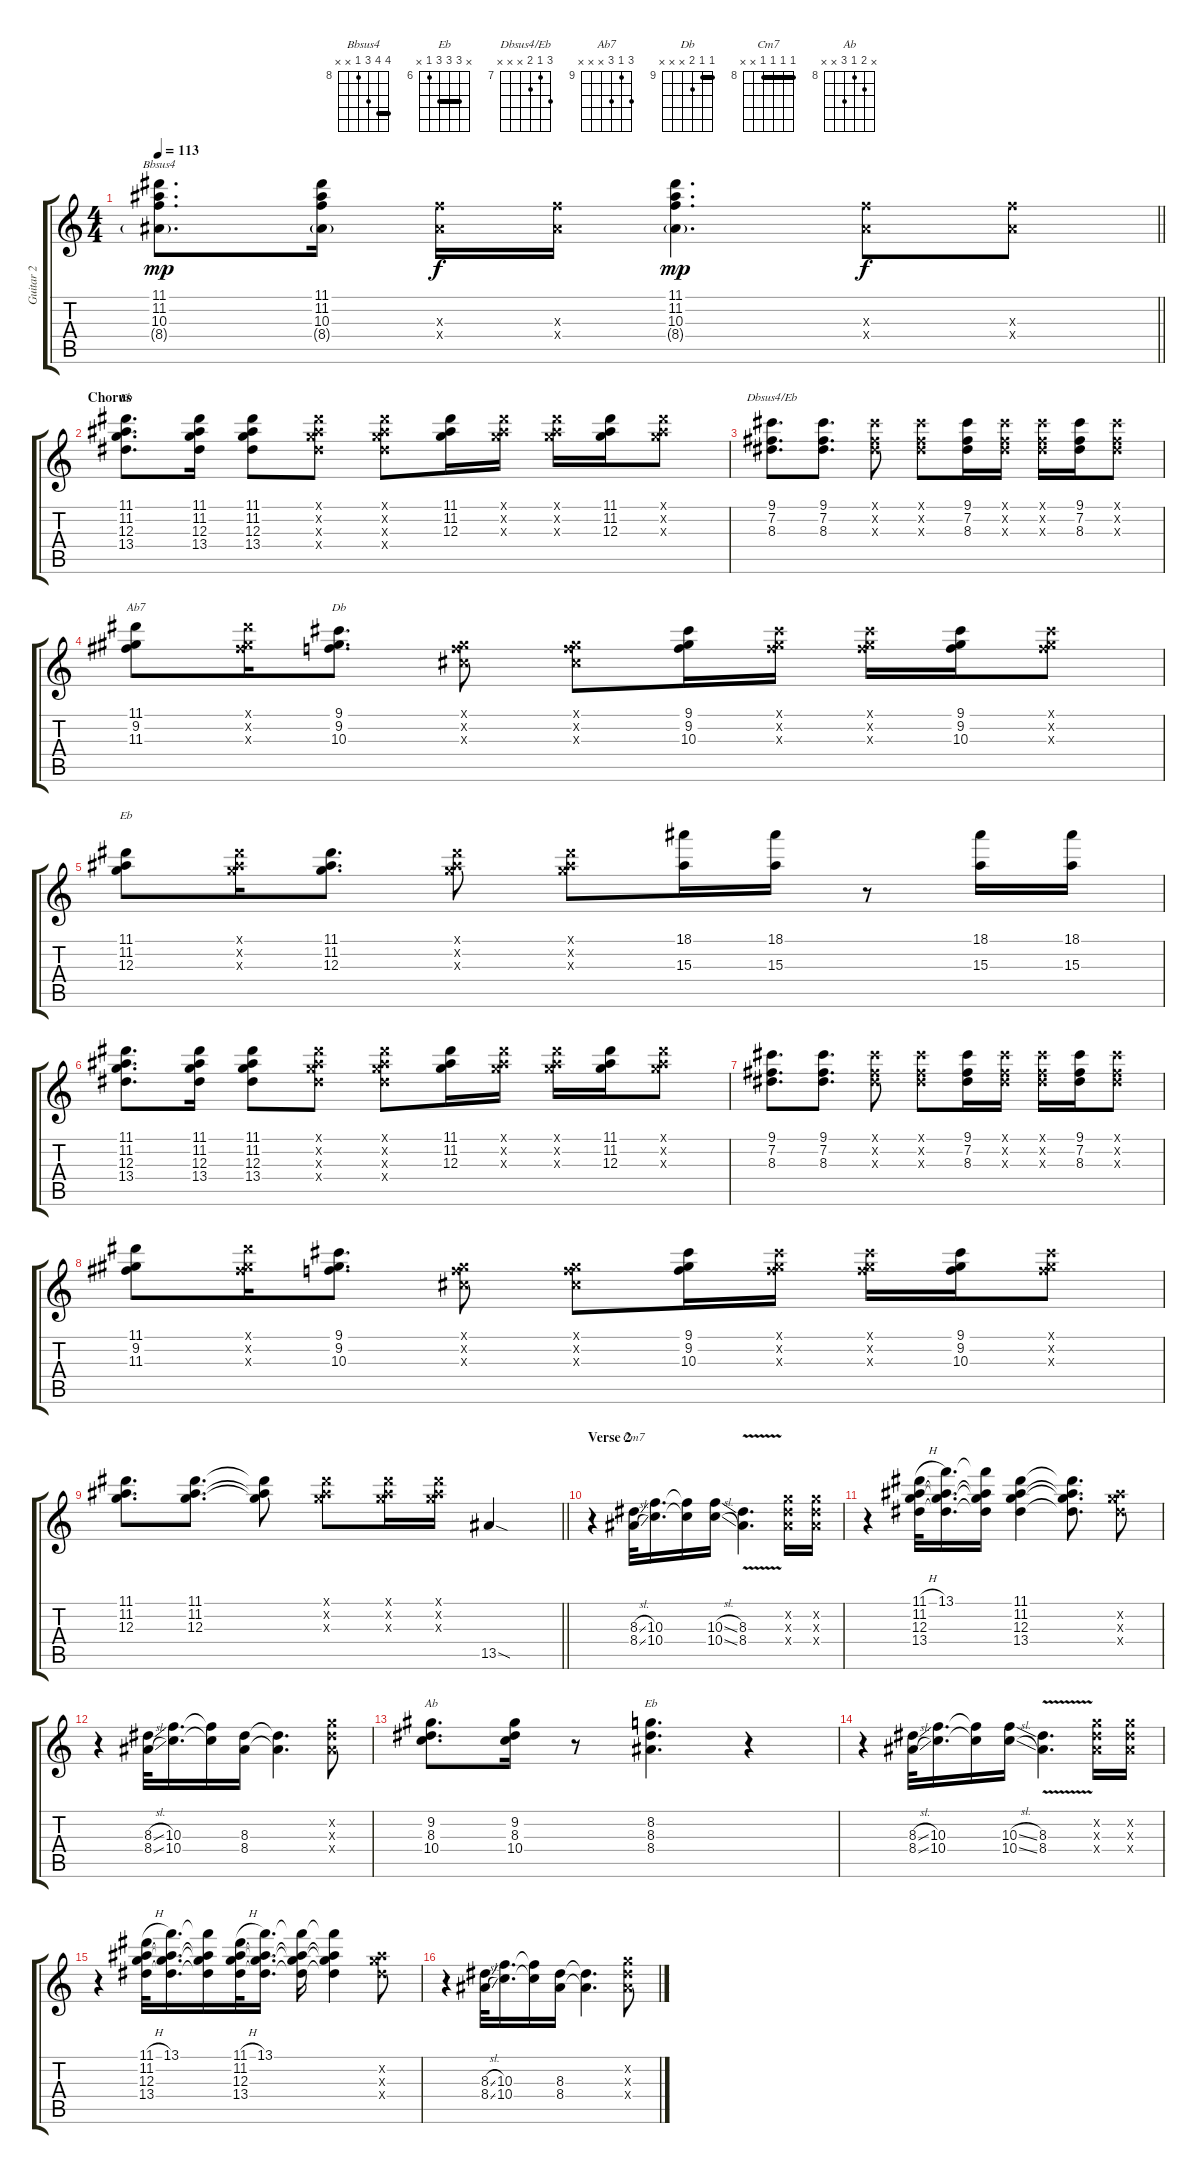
\track ("Guitar 2" "Guitar 2") {instrument electricguitarclean}
\staff {score tabs}
\tuning (E4 B3 G3 D3 A2 E2) {hide}
\chord ("Bbsus4" 11 11 10 8 x x) {firstfret 8 barre 11}
\chord ("Eb" 11 11 12 13 x x) {firstfret 11 barre 11}
\chord ("Dbsus4/Eb" 9 7 8 x x x) {firstfret 7}
\chord ("Ab7" 11 9 11 x x x) {firstfret 9}
\chord ("Db" 9 9 10 x x x) {firstfret 9 barre 9}
\chord ("Eb" 11 11 12 x x x) {firstfret 11 barre 11}
\chord ("Cm7" 8 8 8 8 x x) {firstfret 8 barre 8}
\chord ("Ab" x 9 8 10 x x) {firstfret 8}
\chord ("Eb" x 8 8 8 6 x) {firstfret 6 barre 8}
\ts (4 4)
\tempo 113
\clef g2
\barLineRight lightlight
\ks c
(11.1 11.2 10.3 8.4{g}).8{d ch "Bbsus4" dy mp} (11.1 11.2 10.3 8.4{g}).16 (10.3{x} 8.4{x}).16{dy f} (10.3{x} 8.4{x}).16 (11.1 11.2 10.3 8.4{g}).4{d dy mp} (10.3{x} 8.4{x}).8{dy f} (10.3{x} 8.4{x}).8 |
\section ("" "Chorus")
(11.1 11.2 12.3 13.4).8{d ch "Eb"} (11.1 11.2 12.3 13.4).16 (11.1 11.2 12.3 13.4).8 (11.1{x} 11.2{x} 12.3{x} 13.4{x}).8 (11.1{x} 11.2{x} 12.3{x} 13.4{x}).8 (11.1 11.2 12.3).16 (11.1{x} 11.2{x} 12.3{x}).16 (11.1{x} 11.2{x} 12.3{x}).16 (11.1 11.2 12.3).16 (11.1{x} 11.2{x} 12.3{x}).8 |
(9.1 7.2 8.3).8{d ch "Dbsus4/Eb"} (9.1 7.2 8.3).8{d} (9.1{x} 7.2{x} 8.3{x}).8 (9.1{x} 7.2{x} 8.3{x}).8 (9.1 7.2 8.3).16 (9.1{x} 7.2{x} 8.3{x}).16 (9.1{x} 7.2{x} 8.3{x}).16 (9.1 7.2 8.3).16 (9.1{x} 7.2{x} 8.3{x}).8 |
(11.1 9.2 11.3).8{ch "Ab7"} (11.1{x} 9.2{x} 11.3{x}).16 (9.1 9.2 10.3).8{d ch "Db"} (4.1{x} 6.2{x} 6.3{x}).8 (4.1{x} 6.2{x} 6.3{x}).8 (9.1 9.2 10.3).16 (9.1{x} 9.2{x} 10.3{x}).16 (9.1{x} 9.2{x} 10.3{x}).16 (9.1 9.2 10.3).16 (9.1{x} 9.2{x} 10.3{x}).8 |
(11.1 11.2 12.3).8{ch "Eb"} (11.1{x} 11.2{x} 12.3{x}).16 (11.1 11.2 12.3).8{d} (11.1{x} 11.2{x} 12.3{x}).8 (11.1{x} 11.2{x} 12.3{x}).8 (18.1 15.3).16 (18.1 15.3).16 r.8 (18.1 15.3).16 (18.1 15.3).16 |
(11.1 11.2 12.3 13.4).8{d} (11.1 11.2 12.3 13.4).16 (11.1 11.2 12.3 13.4).8 (11.1{x} 11.2{x} 12.3{x} 13.4{x}).8 (11.1{x} 11.2{x} 12.3{x} 13.4{x}).8 (11.1 11.2 12.3).16 (11.1{x} 11.2{x} 12.3{x}).16 (11.1{x} 11.2{x} 12.3{x}).16 (11.1 11.2 12.3).16 (11.1{x} 11.2{x} 12.3{x}).8 |
(9.1 7.2 8.3).8{d} (9.1 7.2 8.3).8{d} (9.1{x} 7.2{x} 8.3{x}).8 (9.1{x} 7.2{x} 8.3{x}).8 (9.1 7.2 8.3).16 (9.1{x} 7.2{x} 8.3{x}).16 (9.1{x} 7.2{x} 8.3{x}).16 (9.1 7.2 8.3).16 (9.1{x} 7.2{x} 8.3{x}).8 |
(11.1 9.2 11.3).8 (11.1{x} 9.2{x} 11.3{x}).16 (9.1 9.2 10.3).8{d} (4.1{x} 6.2{x} 6.3{x}).8 (4.1{x} 6.2{x} 6.3{x}).8 (9.1 9.2 10.3).16 (9.1{x} 9.2{x} 10.3{x}).16 (9.1{x} 9.2{x} 10.3{x}).16 (9.1 9.2 10.3).16 (9.1{x} 9.2{x} 10.3{x}).8 |
\barLineRight lightlight
(11.1 11.2 12.3).8{d} (11.1 11.2 12.3).8{d} (11.1{t} 11.2{t} 12.3{t}).8 (11.1{x} 11.2{x} 12.3{x}).8 (11.1{x} 11.2{x} 12.3{x}).16 (11.1{x} 11.2{x} 12.3{x}).16 13.5{sod}.4 |
\section ("" "Verse 2")
r.4 (8.3{sl} 8.4{sl}).32{ch "Cm7"} (10.3 10.4).16{d} (10.3{t} 10.4{t}).16 (10.3{sl} 10.4{sl}).16 (8.3{v} 8.4{v}).4{d} (8.2{x} 8.3{x} 8.4{x}).16 (8.2{x} 8.3{x} 8.4{x}).16 |
r.4 (11.1{h} 11.2 12.3 13.4).32 (13.1 11.2{t} 12.3{t} 13.4{t}).16{d} (13.1{t} 11.2{t} 12.3{t} 13.4{t}).16 (11.1 11.2 12.3 13.4).4 (11.1{t} 11.2{t} 12.3{t} 13.4{t}).8{d} (11.2{x} 12.3{x} 13.4{x}).8 |
r.4 (8.3{sl} 8.4{sl}).32 (10.3 10.4).16{d} (10.3{t} 10.4{t}).16 (8.3 8.4).16 (8.3{t} 8.4{t}).4{d} (8.2{x} 8.3{x} 8.4{x}).8 |
(9.2 8.3 10.4).8{d ch "Ab"} (9.2 8.3 10.4).16 r.8 (8.2 8.3 8.4).4{d ch "Eb"} r.4 |
r.4 (8.3{sl} 8.4{sl}).32 (10.3 10.4).16{d} (10.3{t} 10.4{t}).16 (10.3{sl} 10.4{sl}).16 (8.3{v} 8.4{v}).4{d} (8.2{x} 8.3{x} 8.4{x}).16 (8.2{x} 8.3{x} 8.4{x}).16 |
r.4 (11.1{h} 11.2 12.3 13.4).32 (13.1 11.2{t} 12.3{t} 13.4{t}).16{d} (13.1{t} 11.2{t} 12.3{t} 13.4{t}).16 (11.1{h} 11.2 12.3 13.4).32 (13.1 11.2{t} 12.3{t} 13.4{t}).16{d} (13.1{t} 11.2{t} 12.3{t} 13.4{t}).16 (13.1{t} 11.2{t} 12.3{t} 13.4{t}).4 (11.2{x} 12.3{x} 13.4{x}).8 |
r.4 (8.3{sl} 8.4{sl}).32 (10.3 10.4).16{d} (10.3{t} 10.4{t}).16 (8.3 8.4).16 (8.3{t} 8.4{t}).4{d} (8.2{x} 8.3{x} 8.4{x}).8
